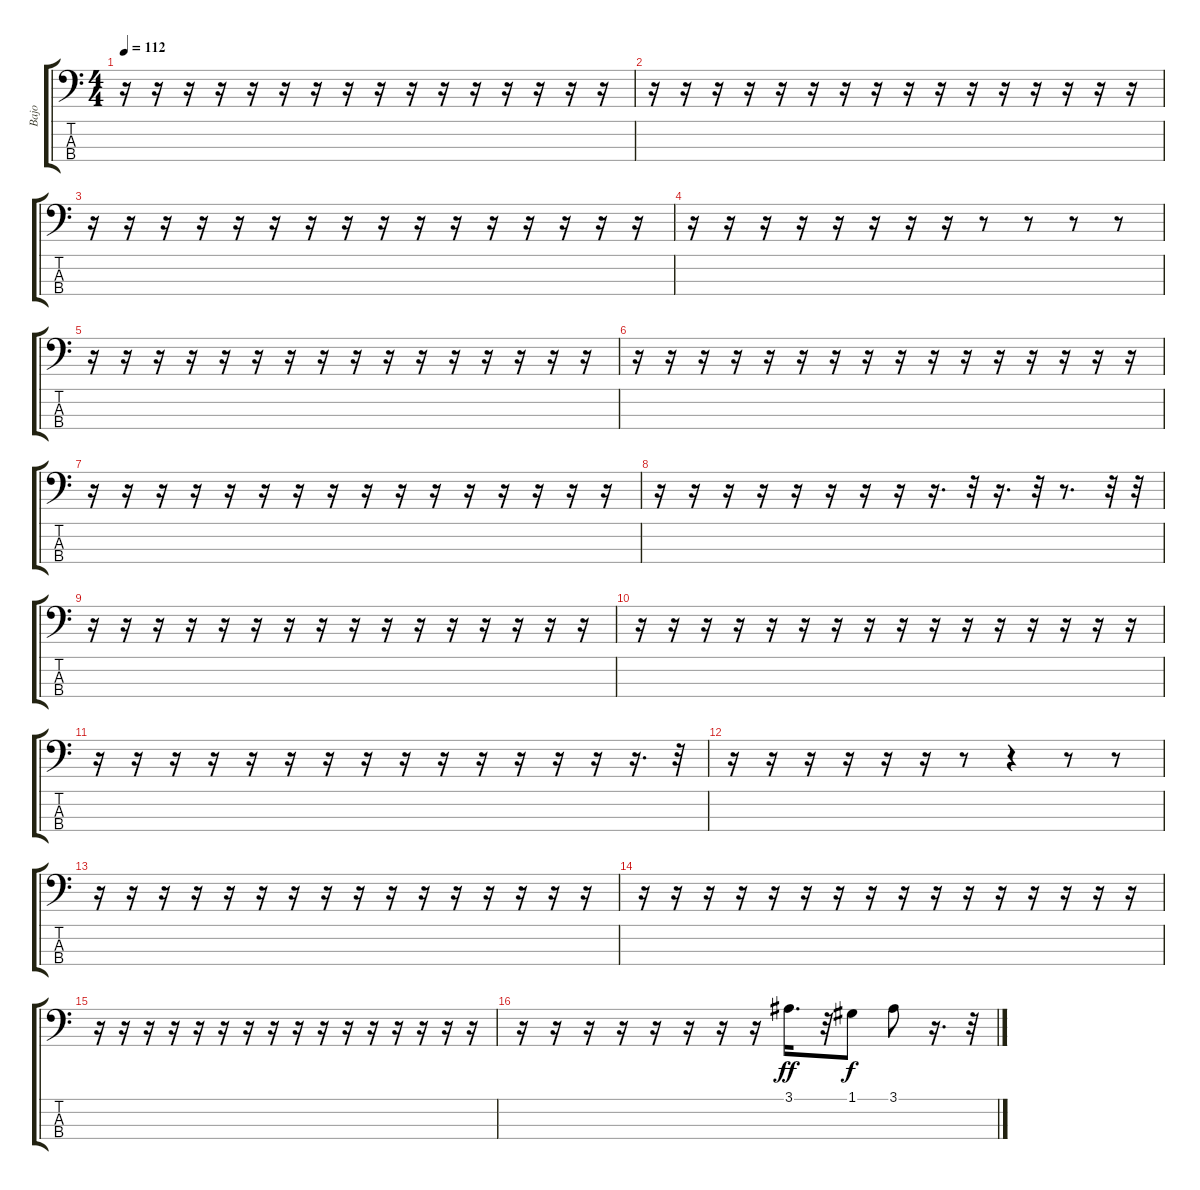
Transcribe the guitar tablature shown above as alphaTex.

\track ("Bajo" "Bajo") {instrument electricbassfinger}
\staff {score tabs}
\tuning (G2 D2 A1 E1) {hide}
\ts (4 4)
\tempo 112
\clef f4
\ks c
r.16{dy ff} r.16 r.16 r.16 r.16 r.16 r.16 r.16 r.16 r.16 r.16 r.16 r.16 r.16 r.16 r.16 |
r.16 r.16 r.16 r.16 r.16 r.16 r.16 r.16 r.16 r.16 r.16 r.16 r.16 r.16 r.16 r.16 |
r.16 r.16 r.16 r.16 r.16 r.16 r.16 r.16 r.16 r.16 r.16 r.16 r.16 r.16 r.16 r.16 |
r.16 r.16 r.16 r.16 r.16 r.16 r.16 r.16 r.8 r.8 r.8 r.8 |
r.16 r.16 r.16 r.16 r.16 r.16 r.16 r.16 r.16 r.16 r.16 r.16 r.16 r.16 r.16 r.16 |
r.16 r.16 r.16 r.16 r.16 r.16 r.16 r.16 r.16 r.16 r.16 r.16 r.16 r.16 r.16 r.16 |
r.16 r.16 r.16 r.16 r.16 r.16 r.16 r.16 r.16 r.16 r.16 r.16 r.16 r.16 r.16 r.16 |
r.16 r.16 r.16 r.16 r.16 r.16 r.16 r.16 r.16{d} r.32 r.16{d} r.32 r.8{d} r.32 r.32 |
r.16 r.16 r.16 r.16 r.16 r.16 r.16 r.16 r.16 r.16 r.16 r.16 r.16 r.16 r.16 r.16 |
r.16 r.16 r.16 r.16 r.16 r.16 r.16 r.16 r.16 r.16 r.16 r.16 r.16 r.16 r.16 r.16 |
r.16 r.16 r.16 r.16 r.16 r.16 r.16 r.16 r.16 r.16 r.16 r.16 r.16 r.16 r.16{d} r.32 |
r.16 r.16 r.16 r.16 r.16 r.16 r.8 r.4 r.8 r.8 |
r.16 r.16 r.16 r.16 r.16 r.16 r.16 r.16 r.16 r.16 r.16 r.16 r.16 r.16 r.16 r.16 |
r.16 r.16 r.16 r.16 r.16 r.16 r.16 r.16 r.16 r.16 r.16 r.16 r.16 r.16 r.16 r.16 |
r.16 r.16 r.16 r.16 r.16 r.16 r.16 r.16 r.16 r.16 r.16 r.16 r.16 r.16 r.16 r.16 |
r.16 r.16 r.16 r.16 r.16 r.16 r.16 r.16 3.1.16{d} r.32 1.1.8{dy f} 3.1.8 r.16{d} r.32
